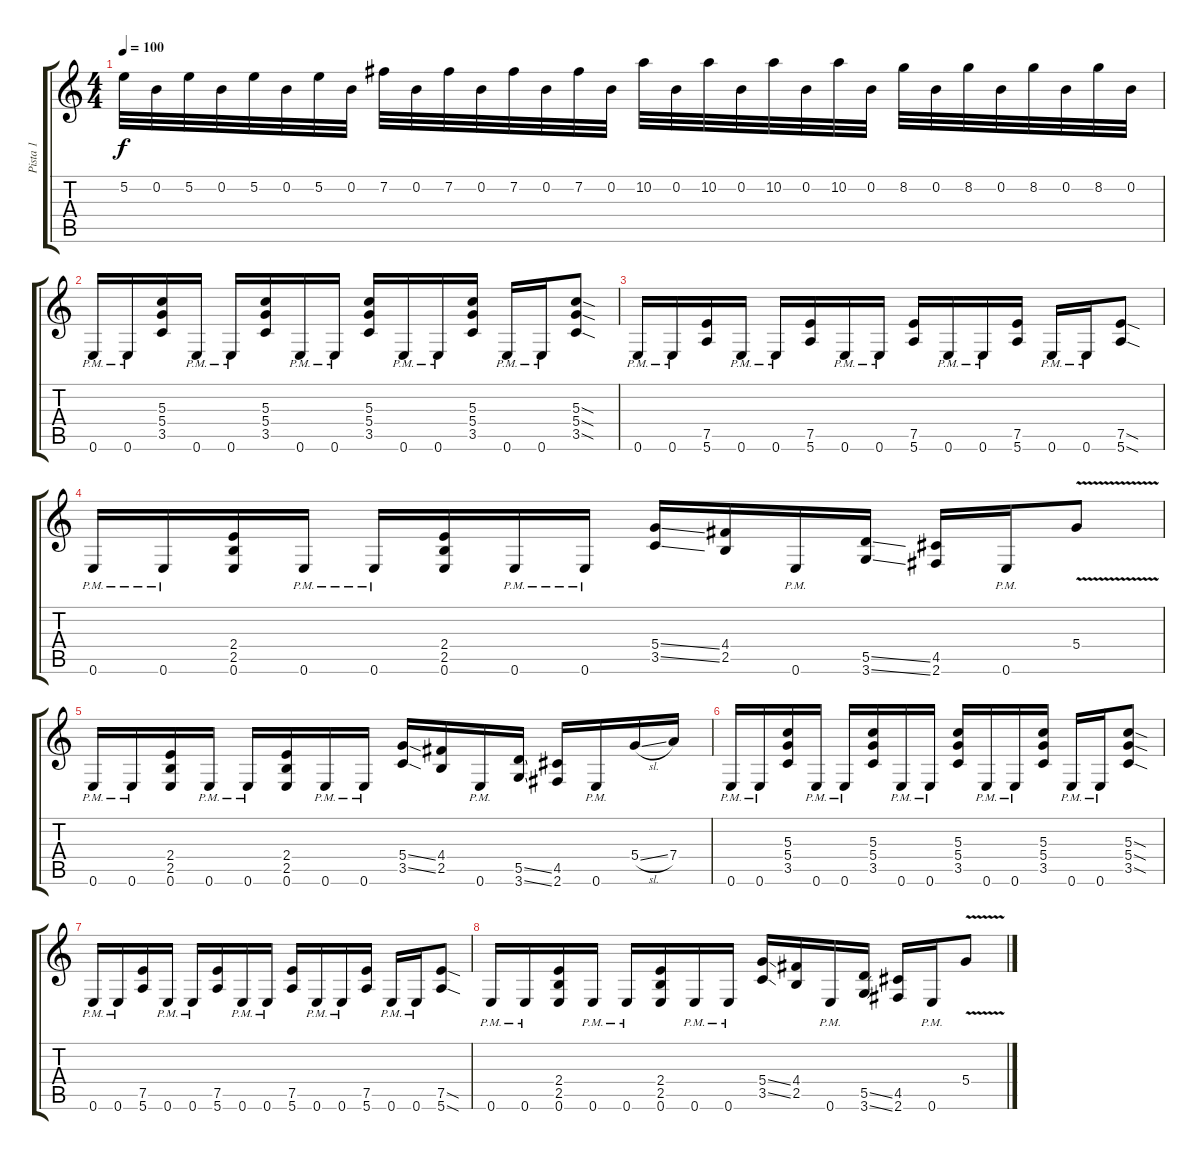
\track ("Pista 1" "Pista 1") {instrument distortionguitar}
\staff {score tabs}
\tuning (E4 B3 G3 D3 A2 E2) {hide}
\ts (4 4)
\tempo 100
\clef g2
\ks c
5.2.32{dy f} 0.2.32 5.2.32 0.2.32 5.2.32 0.2.32 5.2.32 0.2.32 7.2.32 0.2.32 7.2.32 0.2.32 7.2.32 0.2.32 7.2.32 0.2.32 10.2.32 0.2.32 10.2.32 0.2.32 10.2.32 0.2.32 10.2.32 0.2.32 8.2.32 0.2.32 8.2.32 0.2.32 8.2.32 0.2.32 8.2.32 0.2.32 |
0.6{pm}.16 0.6{pm}.16 (5.3 5.4 3.5).16 0.6{pm}.16 0.6{pm}.16 (5.3 5.4 3.5).16 0.6{pm}.16 0.6{pm}.16 (5.3 5.4 3.5).16 0.6{pm}.16 0.6{pm}.16 (5.3 5.4 3.5).16 0.6{pm}.16 0.6{pm}.16 (5.3{sod} 5.4{sod} 3.5{sod}).8 |
0.6{pm}.16 0.6{pm}.16 (7.5 5.6).16 0.6{pm}.16 0.6{pm}.16 (7.5 5.6).16 0.6{pm}.16 0.6{pm}.16 (7.5 5.6).16 0.6{pm}.16 0.6{pm}.16 (7.5 5.6).16 0.6{pm}.16 0.6{pm}.16 (7.5{sod} 5.6{sod}).8 |
0.6{pm}.16 0.6{pm}.16 (2.4 2.5 0.6).16 0.6{pm}.16 0.6{pm}.16 (2.4 2.5 0.6).16 0.6{pm}.16 0.6{pm}.16 (5.4{ss} 3.5{ss}).16 (4.4 2.5).16 0.6{pm}.16 (5.5{ss} 3.6{ss}).16 (4.5 2.6).16 0.6{pm}.16 5.4{v}.8 |
0.6{pm}.16 0.6{pm}.16 (2.4 2.5 0.6).16 0.6{pm}.16 0.6{pm}.16 (2.4 2.5 0.6).16 0.6{pm}.16 0.6{pm}.16 (5.4{ss} 3.5{ss}).16 (4.4 2.5).16 0.6{pm}.16 (5.5{ss} 3.6{ss}).16 (4.5 2.6).16 0.6{pm}.16 5.4{sl}.16 7.4.16 |
0.6{pm}.16 0.6{pm}.16 (5.3 5.4 3.5).16 0.6{pm}.16 0.6{pm}.16 (5.3 5.4 3.5).16 0.6{pm}.16 0.6{pm}.16 (5.3 5.4 3.5).16 0.6{pm}.16 0.6{pm}.16 (5.3 5.4 3.5).16 0.6{pm}.16 0.6{pm}.16 (5.3{sod} 5.4{sod} 3.5{sod}).8 |
0.6{pm}.16 0.6{pm}.16 (7.5 5.6).16 0.6{pm}.16 0.6{pm}.16 (7.5 5.6).16 0.6{pm}.16 0.6{pm}.16 (7.5 5.6).16 0.6{pm}.16 0.6{pm}.16 (7.5 5.6).16 0.6{pm}.16 0.6{pm}.16 (7.5{sod} 5.6{sod}).8 |
0.6{pm}.16 0.6{pm}.16 (2.4 2.5 0.6).16 0.6{pm}.16 0.6{pm}.16 (2.4 2.5 0.6).16 0.6{pm}.16 0.6{pm}.16 (5.4{ss} 3.5{ss}).16 (4.4 2.5).16 0.6{pm}.16 (5.5{ss} 3.6{ss}).16 (4.5 2.6).16 0.6{pm}.16 5.4{v}.8
